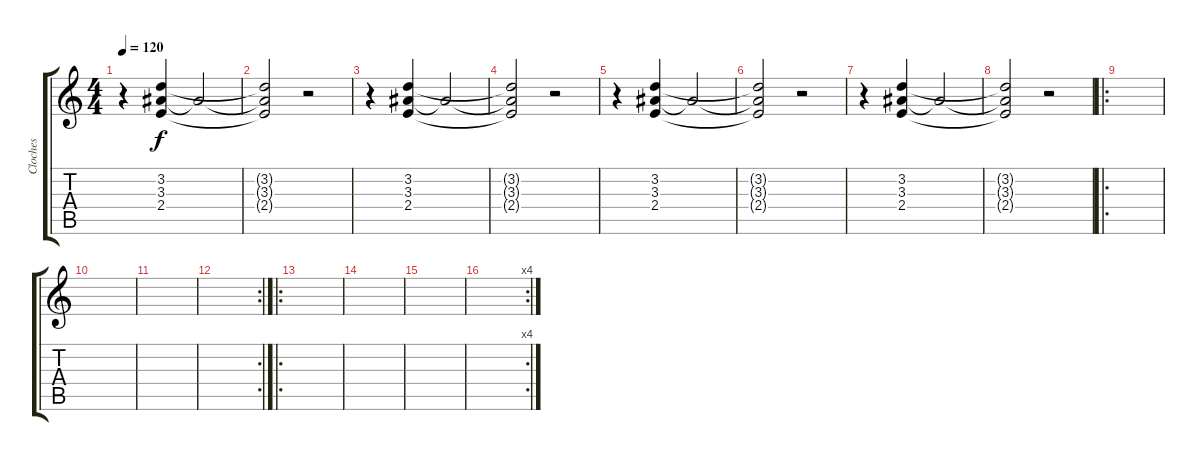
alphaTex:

\track ("Cloches" "Cloches") {instrument acousticguitarnylon}
\staff {score tabs}
\tuning (E4 B3 G3 D3 A2 E2) {hide}
\ts (4 4)
\tempo 120
\clef g2
\ks c
r.4{dy f instrument acousticguitarnylon} (3.2 3.3 2.4).4 3.3{t}.2 |
(3.2{t} 3.3{t} 2.4{t}).2 r.2 |
r.4 (3.2 3.3 2.4).4 3.3{t}.2 |
(3.2{t} 3.3{t} 2.4{t}).2 r.2 |
r.4 (3.2 3.3 2.4).4 3.3{t}.2 |
(3.2{t} 3.3{t} 2.4{t}).2 r.2 |
r.4 (3.2 3.3 2.4).4 3.3{t}.2 |
(3.2{t} 3.3{t} 2.4{t}).2 r.2 |
\ro
|
|
|
\rc 2
|
\ro
|
|
|
\rc 4
